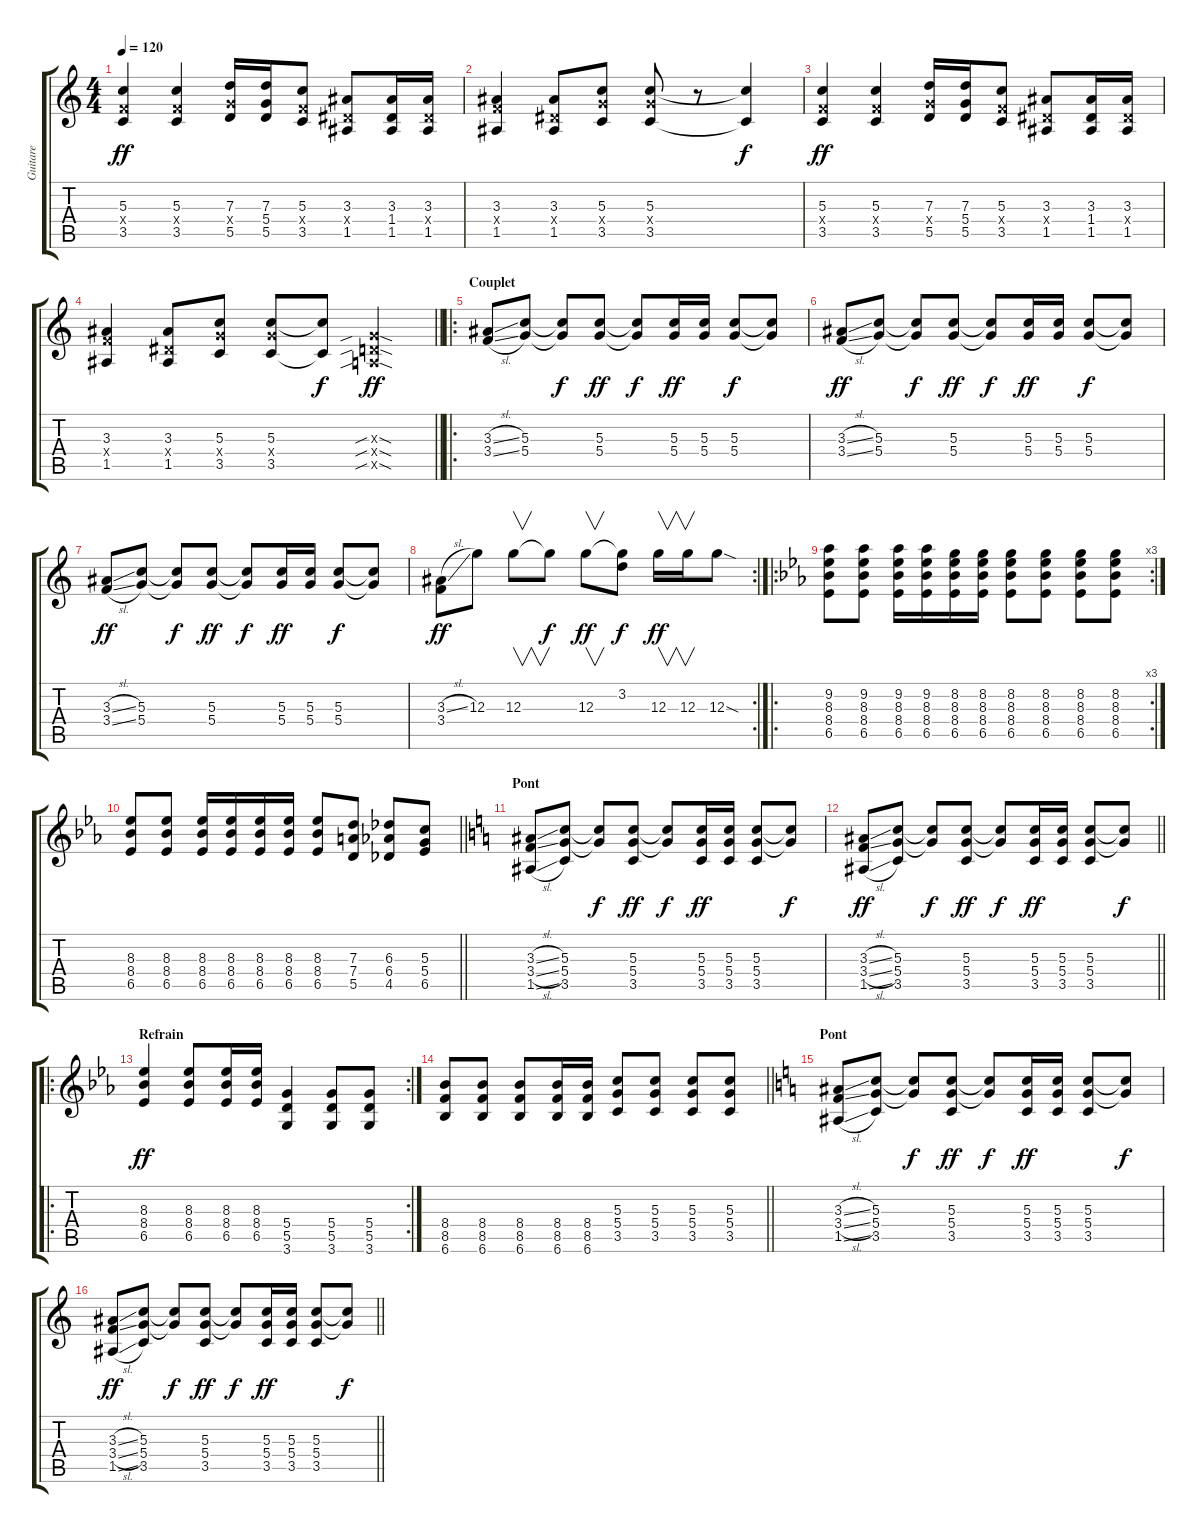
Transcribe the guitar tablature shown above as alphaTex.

\track ("Guitare" "Guitare") {instrument overdrivenguitar}
\staff {score tabs}
\tuning (E4 B3 G3 D3 A2 E2) {hide}
\ts (4 4)
\tempo 120
\clef g2
\ks c
(5.3 3.4{x} 3.5).4{dy ff} (5.3 3.4{x} 3.5).4 (7.3 5.4{x} 5.5).16 (7.3 5.4 5.5).16 (5.3 3.4{x} 3.5).8 (3.3 1.4{x} 1.5).8 (3.3 1.4 1.5).16 (3.3 1.4{x} 1.5).16 |
(3.3 3.4{x} 1.5).4 (3.3 1.4{x} 1.5).8 (5.3 5.4{x} 3.5).8 (5.3 5.4{x} 3.5).8 r.8 (5.3{t} 3.5{t}).4{dy f} |
(5.3 3.4{x} 3.5).4{dy ff} (5.3 3.4{x} 3.5).4 (7.3 5.4{x} 5.5).16 (7.3 5.4 5.5).16 (5.3 3.4{x} 3.5).8 (3.3 1.4{x} 1.5).8 (3.3 1.4 1.5).16 (3.3 1.4{x} 1.5).16 |
\barLineRight lightlight
(3.3 3.4{x} 1.5).4 (3.3 1.4{x} 1.5).8 (5.3 5.4{x} 3.5).8 (5.3 5.4{x} 3.5).8 (5.3{t} 3.5{t}).8{dy f} (0.3{sib sod x} 0.4{sib sod x} 0.5{sib sod x}).4{dy ff} |
\ro
\section ("" "Couplet")
(3.3{sl} 3.4{sl}).8 (5.3 5.4).8 (5.3{t} 5.4{t}).8{dy f} (5.3 5.4).8{dy ff} (5.3{t} 5.4{t}).8{dy f} (5.3 5.4).16{dy ff} (5.3 5.4).16 (5.3 5.4).8{dy f} (5.3{t} 5.4{t}).8 |
(3.3{sl} 3.4{sl}).8{dy ff} (5.3 5.4).8 (5.3{t} 5.4{t}).8{dy f} (5.3 5.4).8{dy ff} (5.3{t} 5.4{t}).8{dy f} (5.3 5.4).16{dy ff} (5.3 5.4).16 (5.3 5.4).8{dy f} (5.3{t} 5.4{t}).8 |
(3.3{sl} 3.4{sl}).8{dy ff} (5.3 5.4).8 (5.3{t} 5.4{t}).8{dy f} (5.3 5.4).8{dy ff} (5.3{t} 5.4{t}).8{dy f} (5.3 5.4).16{dy ff} (5.3 5.4).16 (5.3 5.4).8{dy f} (5.3{t} 5.4{t}).8 |
\rc 2
(3.3{sl} 3.4).8{dy ff} 12.3.8 12.3.8{v} 12.3{t}.8{dy f} 12.3.8{v dy ff} (3.2 12.3{t}).8{dy f} 12.3.16{v dy ff} 12.3.16{v} 12.3{sod}.8 |
\ro
\rc 3
\ks eb
(9.2 8.3 8.4 6.5).8 (9.2 8.3 8.4 6.5).8 (9.2 8.3 8.4 6.5).16 (9.2 8.3 8.4 6.5).16 (8.2 8.3 8.4 6.5).16 (8.2 8.3 8.4 6.5).16 (8.2 8.3 8.4 6.5).8 (8.2 8.3 8.4 6.5).8 (8.2 8.3 8.4 6.5).8 (8.2 8.3 8.4 6.5).8 |
\barLineRight lightlight
(8.3 8.4 6.5).8 (8.3 8.4 6.5).8 (8.3 8.4 6.5).16 (8.3 8.4 6.5).16 (8.3 8.4 6.5).16 (8.3 8.4 6.5).16 (8.3 8.4 6.5).8 (7.3 7.4 5.5).8 (6.3 6.4 4.5).8 (5.3 5.4 6.5).8 |
\section ("" "Pont")
\ks c
(3.3{sl} 3.4{sl} 1.5{sl}).8 (5.3 5.4 3.5).8 (5.3{t} 5.4{t}).8{dy f} (5.3 5.4 3.5).8{dy ff} (5.3{t} 5.4{t}).8{dy f} (5.3 5.4 3.5).16{dy ff} (5.3 5.4 3.5).16 (5.3 5.4 3.5).8 (5.3{t} 5.4{t}).8{dy f} |
\barLineRight lightlight
(3.3{sl} 3.4{sl} 1.5{sl}).8{dy ff} (5.3 5.4 3.5).8 (5.3{t} 5.4{t}).8{dy f} (5.3 5.4 3.5).8{dy ff} (5.3{t} 5.4{t}).8{dy f} (5.3 5.4 3.5).16{dy ff} (5.3 5.4 3.5).16 (5.3 5.4 3.5).8 (5.3{t} 5.4{t}).8{dy f} |
\ro
\rc 2
\section ("" "Refrain")
\ks eb
(8.3 8.4 6.5).4{dy ff} (8.3 8.4 6.5).8 (8.3 8.4 6.5).16 (8.3 8.4 6.5).16 (5.4 5.5 3.6).4 (5.4 5.5 3.6).8 (5.4 5.5 3.6).8 |
\barLineRight lightlight
(8.4 8.5 6.6).8 (8.4 8.5 6.6).8 (8.4 8.5 6.6).8 (8.4 8.5 6.6).16 (8.4 8.5 6.6).16 (5.3 5.4 3.5).8 (5.3 5.4 3.5).8 (5.3 5.4 3.5).8 (5.3 5.4 3.5).8 |
\section ("" "Pont")
\ks c
(3.3{sl} 3.4{sl} 1.5{sl}).8 (5.3 5.4 3.5).8 (5.3{t} 5.4{t}).8{dy f} (5.3 5.4 3.5).8{dy ff} (5.3{t} 5.4{t}).8{dy f} (5.3 5.4 3.5).16{dy ff} (5.3 5.4 3.5).16 (5.3 5.4 3.5).8 (5.3{t} 5.4{t}).8{dy f} |
\barLineRight lightlight
(3.3{sl} 3.4{sl} 1.5{sl}).8{dy ff} (5.3 5.4 3.5).8 (5.3{t} 5.4{t}).8{dy f} (5.3 5.4 3.5).8{dy ff} (5.3{t} 5.4{t}).8{dy f} (5.3 5.4 3.5).16{dy ff} (5.3 5.4 3.5).16 (5.3 5.4 3.5).8 (5.3{t} 5.4{t}).8{dy f}
